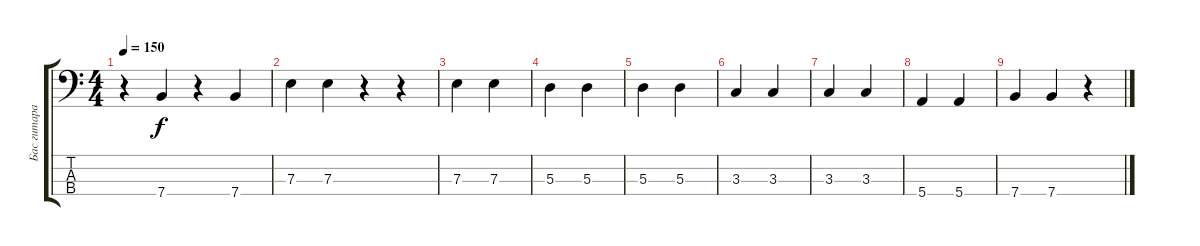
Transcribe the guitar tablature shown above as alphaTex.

\track ("Бас гитара (Маус)" "Бас гитара") {instrument electricbassfinger}
\staff {score tabs}
\tuning (G2 D2 A1 E1) {hide}
\ts (4 4)
\tempo 150
\clef f4
\ks c
r.4{dy f} 7.4.4 r.4 7.4.4 |
7.3.4 7.3.4 r.4 r.4 |
7.3.4 7.3.4 |
5.3.4 5.3.4 |
5.3.4 5.3.4 |
3.3.4 3.3.4 |
3.3.4 3.3.4 |
5.4.4 5.4.4 |
7.4.4 7.4.4 r.4
